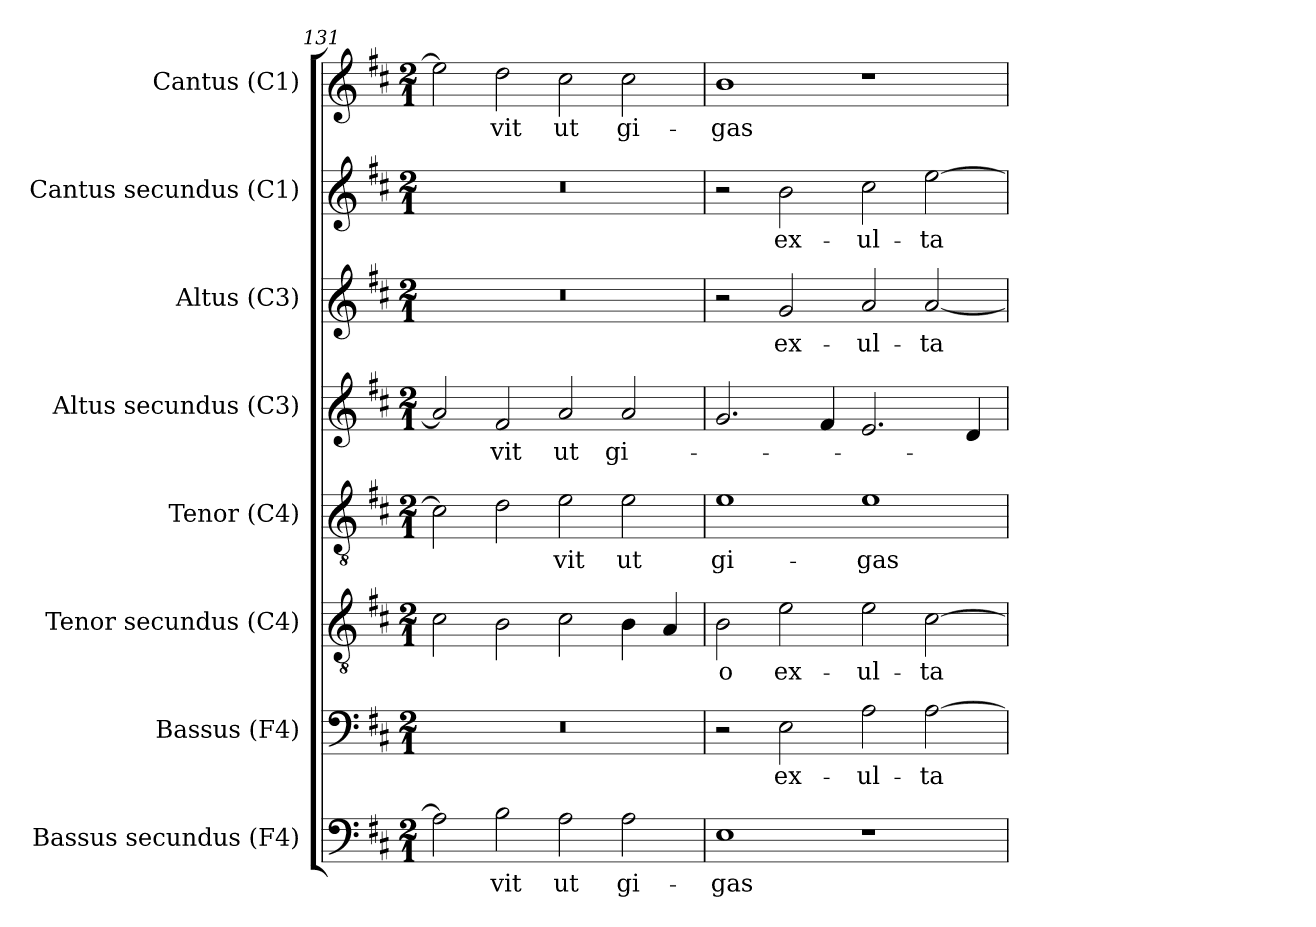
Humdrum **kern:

**kern	**text	**kern	**text	**kern	**text	**kern	**text	**kern	**text	**kern	**text	**kern	**text	**kern	**text
*part8	*part8	*part7	*part7	*part6	*part6	*part5	*part5	*part4	*part4	*part3	*part3	*part2	*part2	*part1	*part1
*staff8	*staff8	*staff7	*staff7	*staff6	*staff6	*staff5	*staff5	*staff4	*staff4	*staff3	*staff3	*staff2	*staff2	*staff1	*staff1
*I"Bassus secundus (F4)	*	*I"Bassus (F4)	*	*I"Tenor secundus (C4)	*	*I"Tenor (C4)	*	*I"Altus secundus (C3)	*	*I"Altus (C3)	*	*I"Cantus secundus (C1)	*	*I"Cantus (C1)	*
*I'B2	*	*I'B.	*	*I'T2	*	*I'T.	*	*I'A2	*	*I'A.	*	*I'C2	*	*I'C.	*
*clefF4	*	*clefF4	*	*clefGv2	*	*clefGv2	*	*clefG2	*	*clefG2	*	*clefG2	*	*clefG2	*
*	*	*	*	*	*	*ITrd7c12	*	*	*	*	*	*	*	*	*
*k[f#c#]	*	*k[f#c#]	*	*k[f#c#]	*	*k[f#c#]	*	*k[f#c#]	*	*k[f#c#]	*	*k[f#c#]	*	*k[f#c#]	*
*D:	*	*D:	*	*D:	*	*D:	*	*D:	*	*D:	*	*D:	*	*D:	*
*M2/1	*	*M2/1	*	*M2/1	*	*M2/1	*	*M2/1	*	*M2/1	*	*M2/1	*	*M2/1	*
=131	=131	=131	=131	=131	=131	=131	=131	=131	=131	=131	=131	=131	=131	=131	=131
!	!	!LO:N:vis=1	!	!	!	!	!	!	!	!LO:N:vis=1	!	!LO:N:vis=1	!	!	!
2Ai\]	.	0r	.	2c#i\	.	2C#i\]	.	2ai/]	.	0r	.	0r	.	2eei\]	.
!	!LO:LY:b:color=#000000	!	!	!	!	!	!	!	!	!	!	!	!	!	!
!	!	!	!	!	!	!	!	!	!LO:LY:b:color=#000000	!	!	!	!	!	!
!	!	!	!	!	!	!	!	!	!	!	!	!	!	!	!LO:LY:b:color=#000000
2Bi\	-vit	.	.	2Bi\	.	2Di\	.	2f#i/	-vit	.	.	.	.	2ddi\	-vit
!	!LO:LY:b:color=#000000	!	!	!	!	!	!	!	!	!	!	!	!	!	!
!	!	!	!	!	!	!	!LO:LY:b:color=#000000	!	!	!	!	!	!	!	!
!	!	!	!	!	!	!	!	!	!LO:LY:b:color=#000000	!	!	!	!	!	!
!	!	!	!	!	!	!	!	!	!	!	!	!	!	!	!LO:LY:b:color=#000000
2Ai\	ut	.	.	2c#i\	.	2Ei\	-vit	2ai/	ut	.	.	.	.	2cc#i\	ut
!	!LO:LY:b:color=#000000	!	!	!	!	!	!	!	!	!	!	!	!	!	!
!	!	!	!	!	!	!	!LO:LY:b:color=#000000	!	!	!	!	!	!	!	!
!	!	!	!	!	!	!	!	!	!LO:LY:b:color=#000000	!	!	!	!	!	!
!	!	!	!	!	!	!	!	!	!	!	!	!	!	!	!LO:LY:b:color=#000000
2Ai\	gi-	.	.	4Bi\	.	2Ei\	ut	2ai/	gi-	.	.	.	.	2cc#i\	gi-
.	.	.	.	4Ai/	.	.	.	.	.	.	.	.	.	.	.
!!LO:PB:g=z
=132	=132	=132	=132	=132	=132	=132	=132	=132	=132	=132	=132	=132	=132	=132	=132
!	!LO:LY:b:color=#000000	!	!	!	!	!	!	!	!	!	!	!	!	!	!
!	!	!	!	!	!LO:LY:b:color=#000000	!	!	!	!	!	!	!	!	!	!
!	!	!	!	!	!	!	!LO:LY:b:color=#000000	!	!	!	!	!	!	!	!
!	!	!	!	!	!	!	!	!	!	!	!	!	!	!	!LO:LY:b:color=#000000
1Ei	-gas	2r	.	2Bi\	-o	1Ei	gi-	2.gi/	.	2r	.	2r	.	1bi	-gas
!	!	!	!LO:LY:b:color=#000000	!	!	!	!	!	!	!	!	!	!	!	!
!	!	!	!	!	!LO:LY:b:color=#000000	!	!	!	!	!	!	!	!	!	!
!	!	!	!	!	!	!	!	!	!	!	!LO:LY:b:color=#000000	!	!	!	!
!	!	!	!	!	!	!	!	!	!	!	!	!	!LO:LY:b:color=#000000	!	!
.	.	2Ei\	ex-	2ei\	ex-	.	.	.	.	2gi/	ex-	2bi\	ex-	.	.
.	.	.	.	.	.	.	.	4f#i/	.	.	.	.	.	.	.
!	!	!	!LO:LY:b:color=#000000	!	!	!	!	!	!	!	!	!	!	!	!
!	!	!	!	!	!LO:LY:b:color=#000000	!	!	!	!	!	!	!	!	!	!
!	!	!	!	!	!	!	!LO:LY:b:color=#000000	!	!	!	!	!	!	!	!
!	!	!	!	!	!	!	!	!	!	!	!LO:LY:b:color=#000000	!	!	!	!
!	!	!	!	!	!	!	!	!	!	!	!	!	!LO:LY:b:color=#000000	!	!
1r	.	2Ai\	-ul-	2ei\	-ul-	1Ei	-gas	2.ei/	.	2ai/	-ul-	2cc#i\	-ul-	1r	.
!	!	!	!LO:LY:b:color=#000000	!	!	!	!	!	!	!	!	!	!	!	!
!	!	!	!	!	!LO:LY:b:color=#000000	!	!	!	!	!	!	!	!	!	!
!	!	!	!	!	!	!	!	!	!	!	!LO:LY:b:color=#000000	!	!	!	!
!	!	!	!	!	!	!	!	!	!	!	!	!	!LO:LY:b:color=#000000	!	!
.	.	[2Ai\	-ta-	[2c#i\	-ta-	.	.	.	.	[2ai/	-ta-	[2eei\	-ta-	.	.
.	.	.	.	.	.	.	.	4di/	.	.	.	.	.	.	.
=	=	=	=	=	=	=	=	=	=	=	=	=	=	=	=
*-	*-	*-	*-	*-	*-	*-	*-	*-	*-	*-	*-	*-	*-	*-	*-
